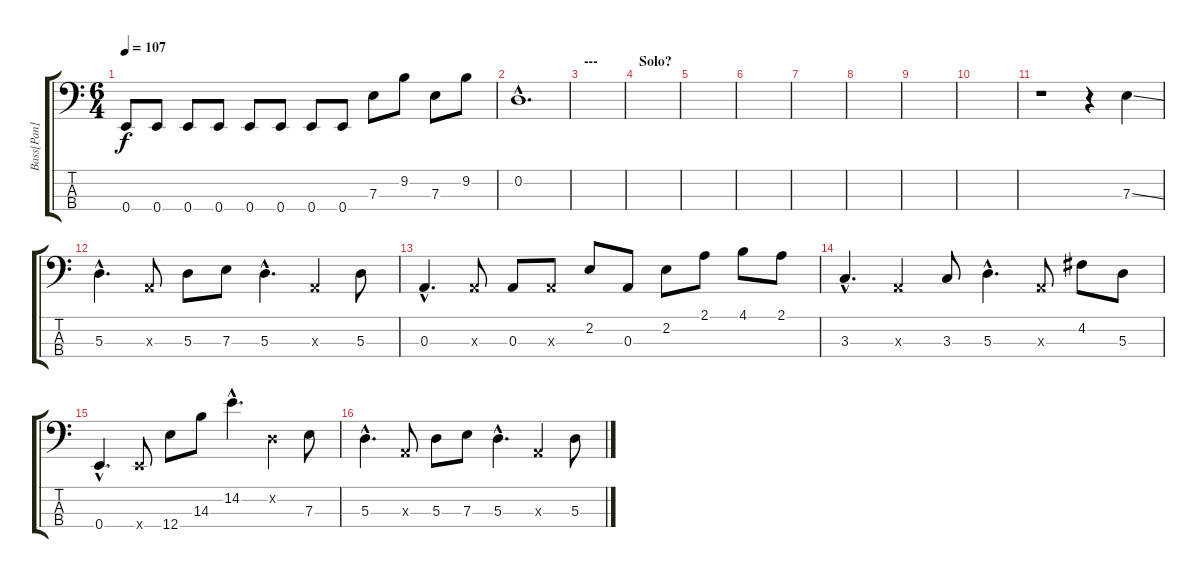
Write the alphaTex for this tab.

\track ("Bass[Pan]" "Bass[Pan]") {instrument electricbassfinger}
\staff {score tabs}
\tuning (G2 D2 A1 E1) {hide}
\ts (6 4)
\tempo 107
\clef f4
\ks c
0.4.8{dy f} 0.4.8 0.4.8 0.4.8 0.4.8 0.4.8 0.4.8 0.4.8 7.3.8 9.2.8 7.3.8 9.2.8 |
0.2{hac}.1{d} |
\section ("" "---")
|
\section ("" "Solo?")
|
|
|
|
|
|
|
r.1 r.4 7.3{ss}.4 |
5.3{hac}.4{d} 0.3{x}.8 5.3.8 7.3.8 5.3{hac}.4{d} 0.3{x}.4 5.3.8 |
0.3{hac}.4{d} 0.3{x}.8 0.3.8 0.3{x}.8 2.2.8 0.3.8 2.2.8 2.1.8 4.1.8 2.1.8 |
3.3{hac}.4{d} 0.3{x}.4 3.3.8 5.3{hac}.4{d} 0.3{x}.8 4.2.8 5.3.8 |
0.4{hac}.4{d} 0.4{x}.8 12.4.8 14.3.8 14.2{hac}.4{d} 0.2{x}.4 7.3.8 |
5.3{hac}.4{d} 0.3{x}.8 5.3.8 7.3.8 5.3{hac}.4{d} 0.3{x}.4 5.3.8
